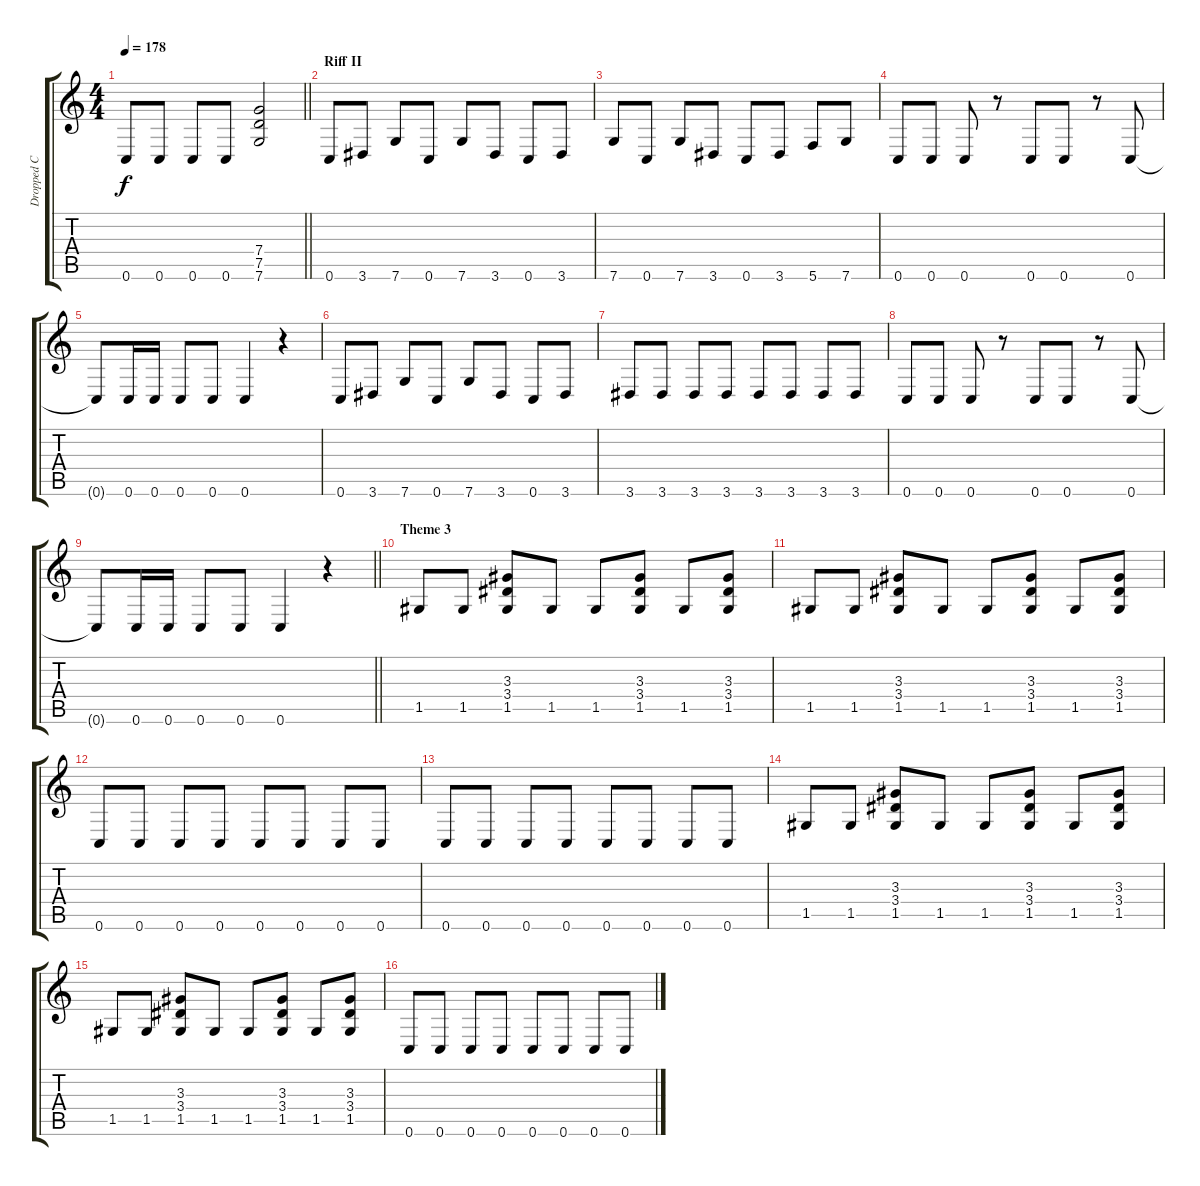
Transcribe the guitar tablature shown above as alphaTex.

\track ("Dropped C" "Dropped C") {instrument overdrivenguitar}
\staff {score tabs}
\tuning (D4 A3 F3 C3 G2 C2) {hide}
\ts (4 4)
\tempo 178
\clef g2
\barLineRight lightlight
\ks c
0.6.8{dy f} 0.6.8 0.6.8 0.6.8 (7.4 7.5 7.6).2 |
\section ("" "Riff II")
0.6.8 3.6.8 7.6.8 0.6.8 7.6.8 3.6.8 0.6.8 3.6.8 |
7.6.8 0.6.8 7.6.8 3.6.8 0.6.8 3.6.8 5.6.8 7.6.8 |
0.6.8 0.6.8 0.6.8 r.8 0.6.8 0.6.8 r.8 0.6.8 |
0.6{t}.8 0.6.16 0.6.16 0.6.8 0.6.8 0.6.4 r.4 |
0.6.8 3.6.8 7.6.8 0.6.8 7.6.8 3.6.8 0.6.8 3.6.8 |
3.6.8 3.6.8 3.6.8 3.6.8 3.6.8 3.6.8 3.6.8 3.6.8 |
0.6.8 0.6.8 0.6.8 r.8 0.6.8 0.6.8 r.8 0.6.8 |
\barLineRight lightlight
0.6{t}.8 0.6.16 0.6.16 0.6.8 0.6.8 0.6.4 r.4 |
\section ("" "Theme 3")
1.5.8 1.5.8 (3.3 3.4 1.5).8 1.5.8 1.5.8 (3.3 3.4 1.5).8 1.5.8 (3.3 3.4 1.5).8 |
1.5.8 1.5.8 (3.3 3.4 1.5).8 1.5.8 1.5.8 (3.3 3.4 1.5).8 1.5.8 (3.3 3.4 1.5).8 |
0.6.8 0.6.8 0.6.8 0.6.8 0.6.8 0.6.8 0.6.8 0.6.8 |
0.6.8 0.6.8 0.6.8 0.6.8 0.6.8 0.6.8 0.6.8 0.6.8 |
1.5.8 1.5.8 (3.3 3.4 1.5).8 1.5.8 1.5.8 (3.3 3.4 1.5).8 1.5.8 (3.3 3.4 1.5).8 |
1.5.8 1.5.8 (3.3 3.4 1.5).8 1.5.8 1.5.8 (3.3 3.4 1.5).8 1.5.8 (3.3 3.4 1.5).8 |
0.6.8 0.6.8 0.6.8 0.6.8 0.6.8 0.6.8 0.6.8 0.6.8
